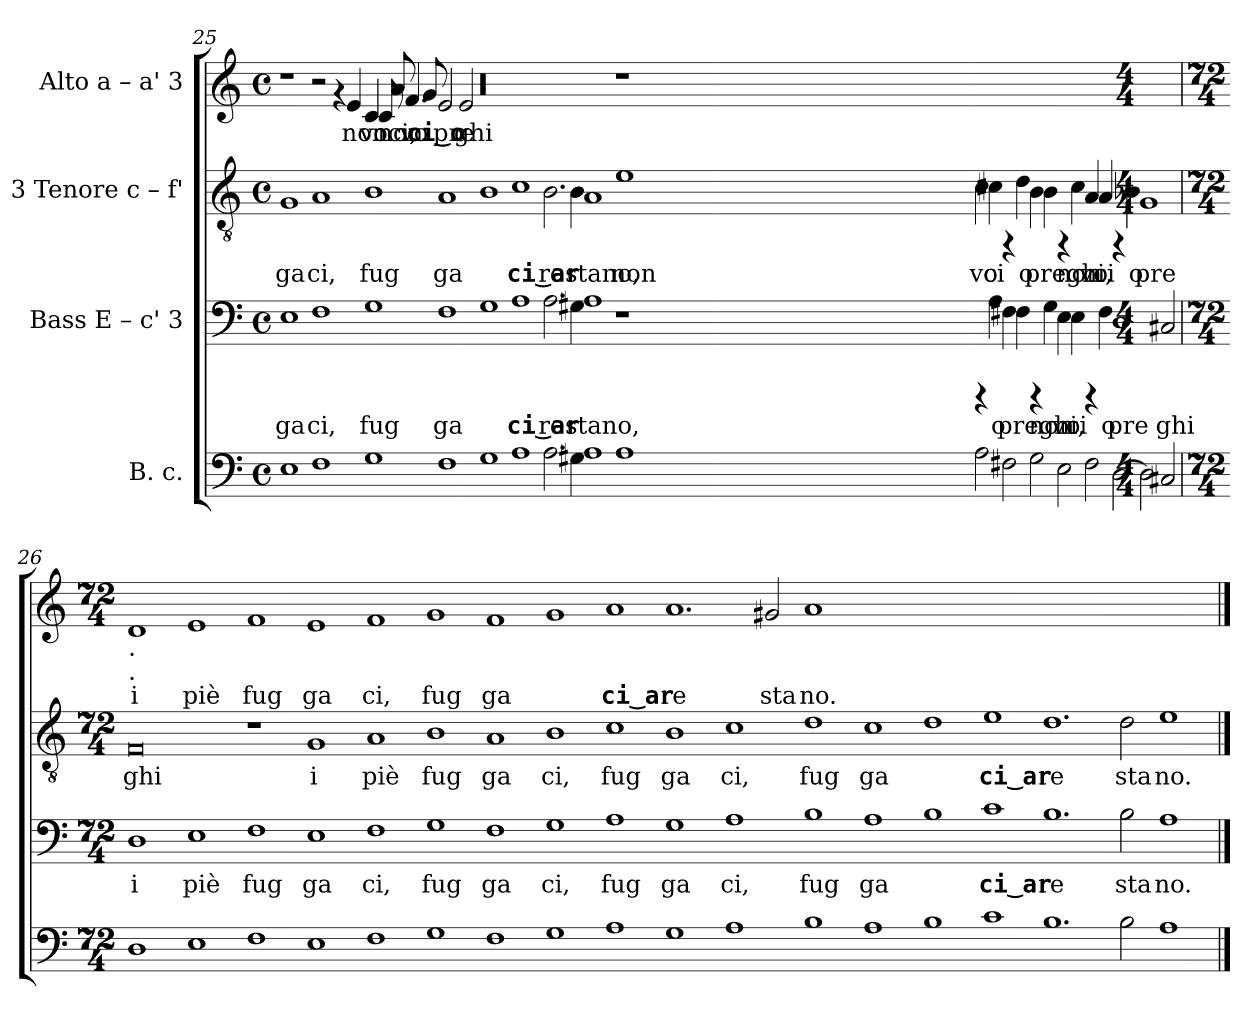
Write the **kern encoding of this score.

**kern	**kern	**text	**kern	**text	**kern	**text
*part4	*part3	*part3	*part2	*part2	*part1	*part1
*staff4	*staff3	*staff3	*staff2	*staff2	*staff1	*staff1
*I"B. c.	*I"Bass  E – c'  3	*	*I"3  Tenore  c – f'	*	*I"Alto  a – a'  3	*
!!LO:LB:g=z
*clefF4	*clefF4	*	*clefGv2	*	*clefG2	*
*k[]	*k[]	*	*k[]	*	*k[]	*
*C:	*C:	*	*C:	*	*C:	*
*M4/4	*M4/4	*	*M4/4	*	*M4/4	*
*met(c)	*met(c)	*	*met(c)	*	*met(c)	*
=25	=25	=25	=25	=25	=25	=25
!	!	!LO:LY:b:rj	!	!LO:LY:b:rj	!	!
1E	1E	ga	1G	-ga	1r	.
!	!	!LO:LY:b:rj	!	!LO:LY:b:rj	!	!
1F	1F	ci,	1A	ci,	2r	.
.	.	.	.	.	4rf	.
!	!	!	!	!	!	!LO:LY:b:cj
.	.	.	.	.	4e/	non
!	!	!LO:LY:b:rj	!	!LO:LY:b:rj	!	!LO:LY:b:cj
1G	1G	fug	1B	fug	4c/	voci,
!	!	!	!	!	!	!LO:LY:b:cj
.	.	.	.	.	8c/	.
!	!	!	!	!	!	!LO:LY:b:cj
.	.	.	.	.	8a/	non
!	!	!	!	!	!	!LO:LY:b:cj
.	.	.	.	.	4.f/	vo
!	!	!	!	!	!	!LO:LY:b:cj
.	.	.	.	.	8g/	ci‿o
!	!	!LO:LY:b:rj	!	!LO:LY:b:rj	!	!LO:LY:b:cj
1F	1F	ga	1A	ga	2e/	pre
!	!	!	!	!	!	!LO:LY:b:cj
.	.	.	.	.	2e>/	ghi
!	!	!LO:LY:b:rj	!	!LO:LY:b:rj	!	!
1G	1G	.	1B	.	00r	.
!	!	!LO:LY:b:rj	!	!LO:LY:b:rj	!	!
1A	1A	ci‿ar	1c	ci‿ar	.	.
!	!	!LO:LY:b:rj	!	!LO:LY:b:rj	!	!
2.A\	2.A\	re	2.B\	re	.	.
!	!	!LO:LY:b:rj	!	!LO:LY:b:rj	!	!
4G#X\	4G#X\	stano,	4B\	stano,	.	.
!	!	!LO:LY:b:rj	!	!LO:LY:b:rj	!	!
1A	1A	.	1A	.	.	.
!	!	!	!	!LO:LY:b:rj	!	!
1A	1r	.	1e	non	1r	.
*M4/4	*M4/4	*	*M4/4	*	*M4/4	*
*met(c)	*met(c)	*	*met(c)	*	*met(c)	*
!	!	!	!	!LO:LY:b:rj	!	!
2A\	4rCCC	.	4c\	vo	00ryy	.
!	!	!LO:LY:b:rj	!	!LO:LY:b:rj	!	!
.	4A\	o	4c#X\	ci	.	.
!	!	!LO:LY:b:rj	!	!	!	!
2F#X\	4F#X\	preghi,	4rFF	.	.	.
!	!	!LO:LY:b:rj	!	!LO:LY:b:rj	!	!
.	4F#\	.	4d\	o	.	.
!	!	!	!	!LO:LY:b:rj	!	!
2G#\	4rCCC	.	4B\	preghi,	.	.
!	!	!LO:LY:b:rj	!	!LO:LY:b:rj	!	!
.	4G#\	non	4B\	.	.	.
!	!	!LO:LY:b:rj	!	!	!	!
2E\	4E\	vo	4rFF	.	.	.
!	!	!LO:LY:b:rj	!	!LO:LY:b:rj	!	!
.	4E\	ci	4c#\	non	.	.
!	!	!	!	!LO:LY:b:rj	!	!
2F#\	4rCCC	.	4A/	vo	.	.
!	!	!LO:LY:b:rj	!	!LO:LY:b:rj	!	!
.	4F#\	o	4A/	ci	.	.
!	!	!LO:LY:b:rj	!	!	!	!
[>2D\	1D	pre	4rFF	.	.	.
!	!	!	!	!LO:LY:b:rj	!	!
.	.	.	4B-X\	o	.	.
!	!	!	!	!LO:LY:b:rj	!	!
2D\]	.	.	1G	pre	.	.
!	!	!LO:LY:b:rj	!	!	!	!
2C#X>/	2C#X>/	ghi	.	.	.	.
!!LO:PB:g=z
=26	=26	=26	=26	=26	=26	=26
*M72/4	*M72/4	*	*M72/4	*	*M72/4	*
!	!	!	!	!	!LO:TX:b:t=.	!
!	!	!	!	!	!LO:TX:b:t=.	!
!	!	!LO:LY:b:rj	!	!LO:LY:b:rj	!	!LO:LY:b:cj
1D	1D	i	0F	ghi	1d	i
!	!	!LO:LY:b:rj	!	!	!	!LO:LY:b:cj
1E	1E	piè	.	.	1e	piè
!	!	!LO:LY:b:rj	!	!	!	!LO:LY:b:cj
1F	1F	fug	1r	.	1f	fug
!	!	!LO:LY:b:rj	!	!LO:LY:b:rj	!	!LO:LY:b:cj
1E	1E	ga	1G	i	1e	ga
!	!	!LO:LY:b:rj	!	!LO:LY:b:rj	!	!LO:LY:b:cj
1F	1F	ci,	1A	piè	1f	ci,
!	!	!LO:LY:b:rj	!	!LO:LY:b:rj	!	!LO:LY:b:cj
1G	1G	fug	1B	fug	1g	fug
!	!	!LO:LY:b:rj	!	!LO:LY:b:rj	!	!LO:LY:b:cj
1F	1F	ga	1A	ga	1f	ga
!	!	!LO:LY:b:rj	!	!LO:LY:b:rj	!	!LO:LY:b:cj
1G	1G	ci,	1B	ci,	1g	.
!	!	!LO:LY:b:rj	!	!LO:LY:b:rj	!	!LO:LY:b:cj
1A	1A	fug	1c	fug	1a	ci‿ar
!	!	!LO:LY:b:rj	!	!LO:LY:b:rj	!	!LO:LY:b:cj
1G	1G	ga	1B	ga	1.a	re
!	!	!LO:LY:b:rj	!	!LO:LY:b:rj	!	!
1A	1A	ci,	1c	ci,	.	.
!	!	!	!	!	!	!LO:LY:b:cj
.	.	.	.	.	2g#X/	sta
!	!	!LO:LY:b:rj	!	!LO:LY:b:rj	!	!LO:LY:b:cj
1B	1B	fug	1d	fug	1a	no.
!	!	!LO:LY:b:rj	!	!LO:LY:b:rj	!	!
1A	1A	ga	1c	ga	00.ryy	.
!	!	!LO:LY:b:rj	!	!LO:LY:b:rj	!	!
1B	1B	.	1d	.	.	.
!	!	!LO:LY:b:rj	!	!LO:LY:b:rj	!	!
1c	1c	ci‿ar	1e	ci‿ar	.	.
!	!	!LO:LY:b:rj	!	!LO:LY:b:rj	!	!
1.B	1.B	re	1.d	re	.	.
!	!	!LO:LY:b:rj	!	!LO:LY:b:rj	!	!
2B\	2B\	sta	2d\	sta	.	.
!	!	!LO:LY:b:rj	!	!LO:LY:b:rj	!	!
1A	1A	no.	1e	no.	.	.
==	==	==	==	==	==	==
*-	*-	*-	*-	*-	*-	*-
